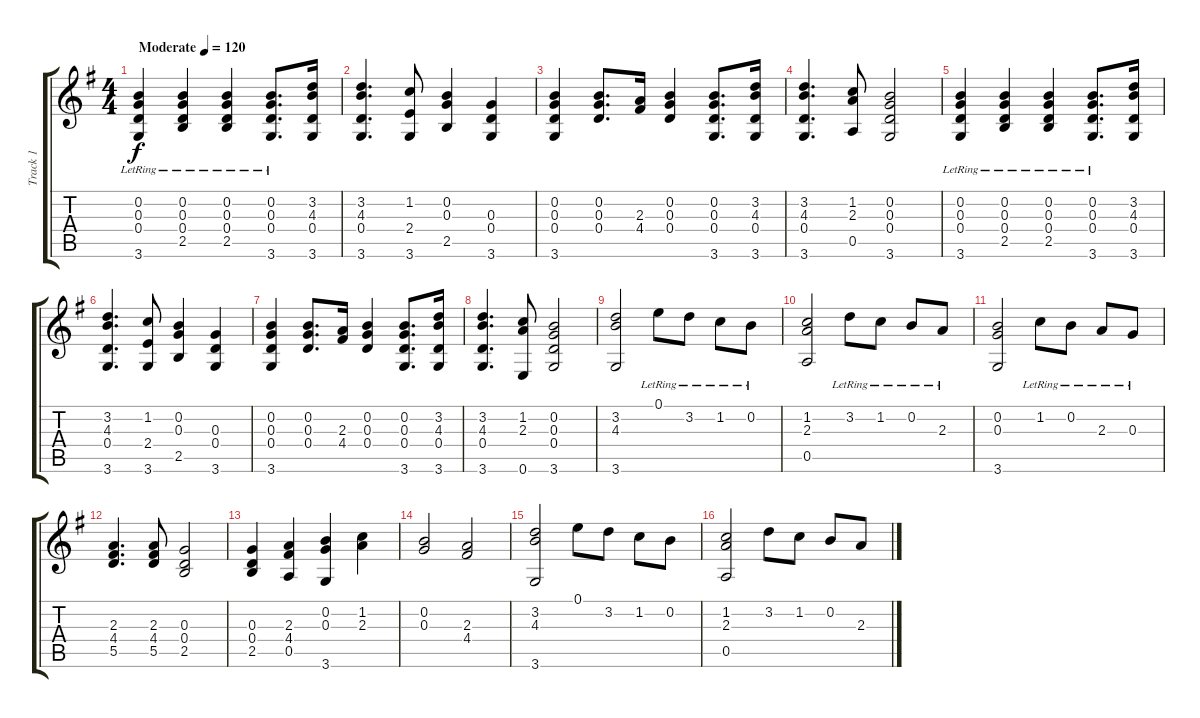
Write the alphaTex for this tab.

\track ("Track 1" "Track 1") {instrument acousticguitarsteel}
\staff {score tabs}
\tuning (E4 B3 G3 D3 A2 E2) {hide}
\ts (4 4)
\tempo (120 "Moderate")
\clef g2
\ks g
(0.2{lr} 0.3{lr} 0.4{lr} 3.6{lr}).4{dy f instrument acousticguitarsteel} (0.2{lr} 0.3{lr} 0.4{lr} 2.5{lr}).4 (0.2{lr} 0.3{lr} 0.4{lr} 2.5).4 (0.2{lr} 0.3{lr} 0.4{lr} 3.6{lr}).8{d} (3.2 4.3 0.4 3.6).16 |
(3.2 4.3 0.4 3.6).4{d} (1.2 2.4 3.6).8 (0.2 0.3 2.5).4 (0.3 0.4 3.6).4 |
(0.2 0.3 0.4 3.6).4 (0.2 0.3 0.4).8{d} (2.3 4.4).16 (0.2 0.3 0.4).4 (0.2 0.3 0.4 3.6).8{d} (3.2 4.3 0.4 3.6).16 |
(3.2 4.3 0.4 3.6).4{d} (1.2 2.3 0.5).8 (0.2 0.3 0.4 3.6).2 |
(0.2{lr} 0.3{lr} 0.4{lr} 3.6{lr}).4 (0.2{lr} 0.3{lr} 0.4{lr} 2.5{lr}).4 (0.2{lr} 0.3{lr} 0.4{lr} 2.5).4 (0.2{lr} 0.3{lr} 0.4{lr} 3.6{lr}).8{d} (3.2 4.3 0.4 3.6).16 |
(3.2 4.3 0.4 3.6).4{d} (1.2 2.4 3.6).8 (0.2 0.3 2.5).4 (0.3 0.4 3.6).4 |
(0.2 0.3 0.4 3.6).4 (0.2 0.3 0.4).8{d} (2.3 4.4).16 (0.2 0.3 0.4).4 (0.2 0.3 0.4 3.6).8{d} (3.2 4.3 0.4 3.6).16 |
(3.2 4.3 0.4 3.6).4{d} (1.2 2.3 0.6).8 (0.2 0.3 0.4 3.6).2 |
(3.2 4.3 3.6).2 0.1{lr}.8 3.2{lr}.8 1.2{lr}.8 0.2{lr}.8 |
(1.2 2.3 0.5).2 3.2{lr}.8 1.2{lr}.8 0.2{lr}.8 2.3{lr}.8 |
(0.2 0.3 3.6).2 1.2{lr}.8 0.2{lr}.8 2.3{lr}.8 0.3{lr}.8 |
(2.3 4.4 5.5).4{d} (2.3 4.4 5.5).8 (0.3 0.4 2.5).2 |
(0.3 0.4 2.5).4 (2.3 4.4 0.5).4 (0.2 0.3 3.6).4 (1.2 2.3).4 |
(0.2 0.3).2 (2.3 4.4).2 |
(3.2 4.3 3.6).2 0.1.8 3.2.8 1.2.8 0.2.8 |
(1.2 2.3 0.5).2 3.2.8 1.2.8 0.2.8 2.3.8
